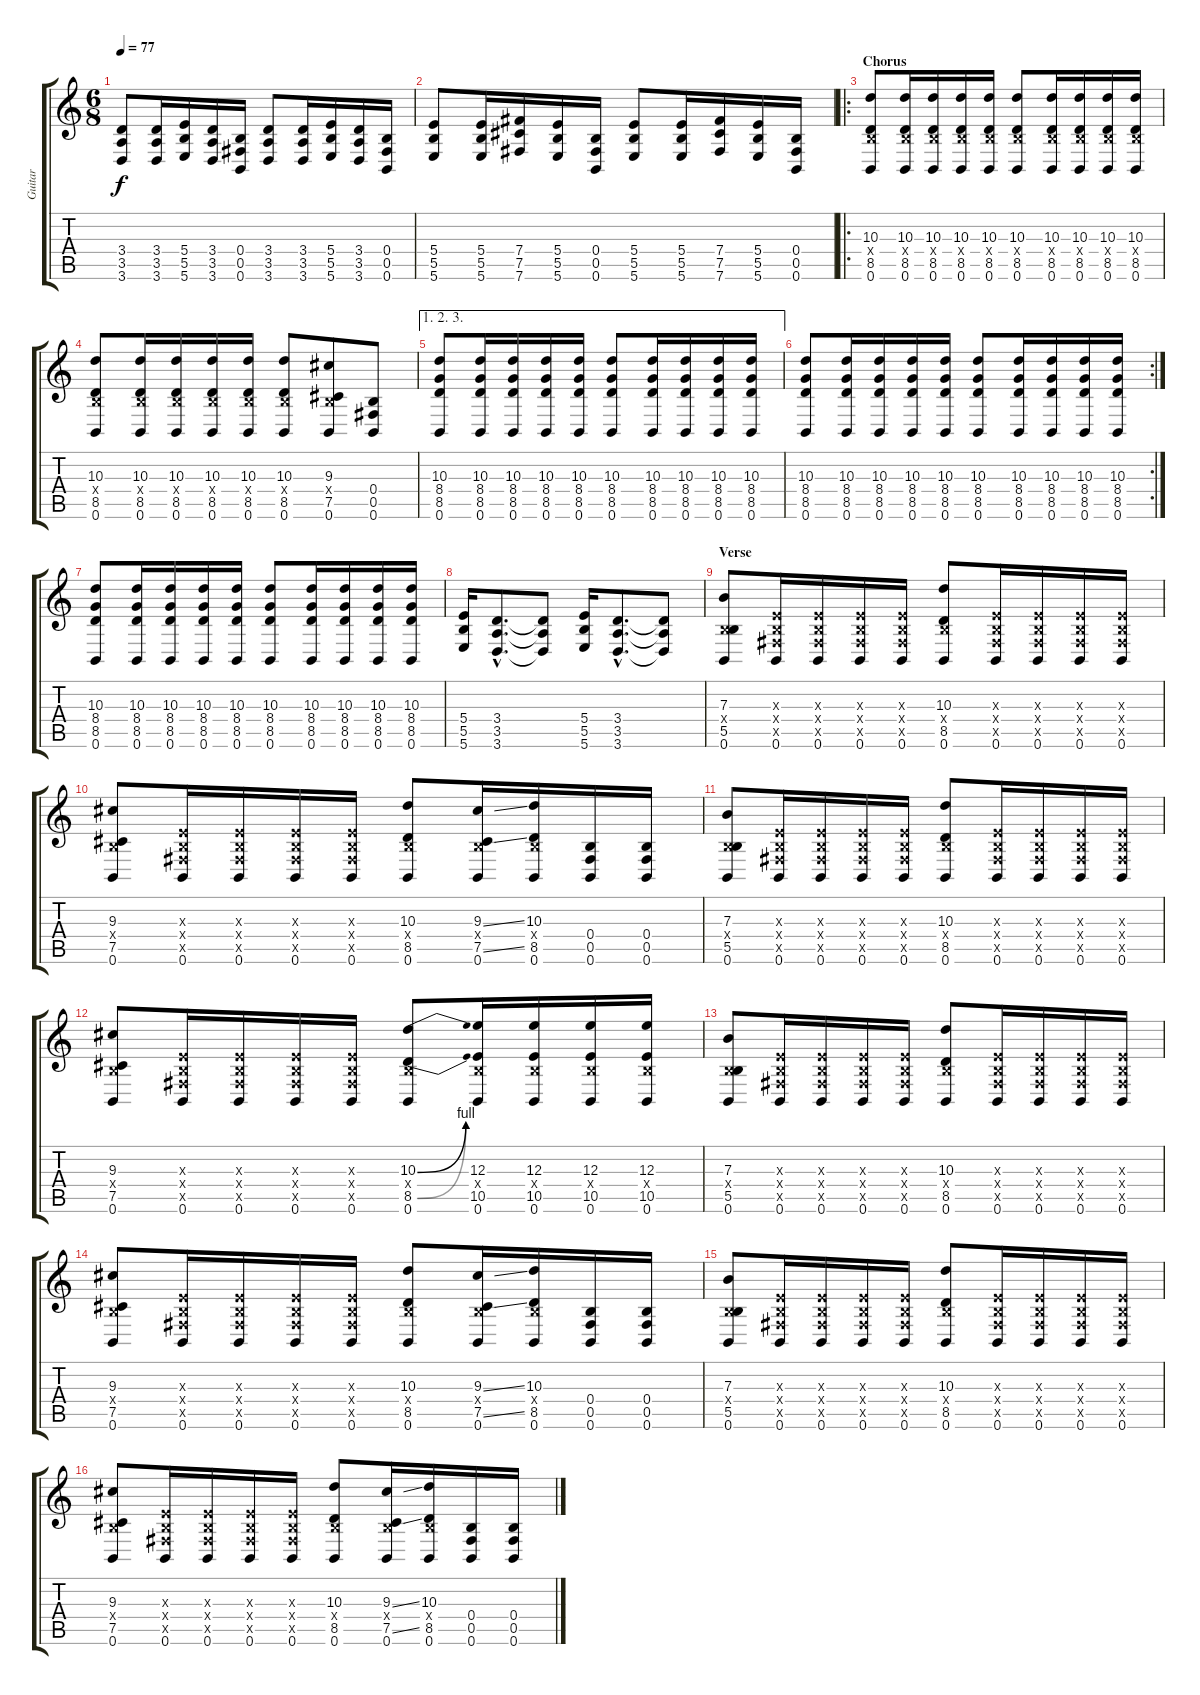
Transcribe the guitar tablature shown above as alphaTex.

\track ("Guitar" "Guitar") {instrument electricguitarjazz}
\staff {score tabs}
\tuning (Db4 Ab3 E3 B2 Gb2 B1) {hide}
\ts (6 8)
\tempo 77
\clef g2
\ks c
(3.4 3.5 3.6).8{dy f} (3.4 3.5 3.6).16 (5.4 5.5 5.6).16 (3.4 3.5 3.6).16 (0.4 0.5 0.6).16 (3.4 3.5 3.6).8 (3.4 3.5 3.6).16 (5.4 5.5 5.6).16 (3.4 3.5 3.6).16 (0.4 0.5 0.6).16 |
(5.4 5.5 5.6).8 (5.4 5.5 5.6).16 (7.4 7.5 7.6).16 (5.4 5.5 5.6).16 (0.4 0.5 0.6).16 (5.4 5.5 5.6).8 (5.4 5.5 5.6).16 (7.4 7.5 7.6).16 (5.4 5.5 5.6).16 (0.4 0.5 0.6).16 |
\ro
\section ("" "Chorus")
(10.3 0.4{x} 8.5 0.6).8 (10.3 0.4{x} 8.5 0.6).16 (10.3 0.4{x} 8.5 0.6).16 (10.3 0.4{x} 8.5 0.6).16 (10.3 0.4{x} 8.5 0.6).16 (10.3 0.4{x} 8.5 0.6).8 (10.3 0.4{x} 8.5 0.6).16 (10.3 0.4{x} 8.5 0.6).16 (10.3 0.4{x} 8.5 0.6).16 (10.3 0.4{x} 8.5 0.6).16 |
(10.3 0.4{x} 8.5 0.6).8 (10.3 0.4{x} 8.5 0.6).16 (10.3 0.4{x} 8.5 0.6).16 (10.3 0.4{x} 8.5 0.6).16 (10.3 0.4{x} 8.5 0.6).16 (10.3 0.4{x} 8.5 0.6).8 (9.3 0.4{x} 7.5 0.6).8 (0.4 0.5 0.6).8 |
\ae (1 2 3)
(10.3 8.4 8.5 0.6).8 (10.3 8.4 8.5 0.6).16 (10.3 8.4 8.5 0.6).16 (10.3 8.4 8.5 0.6).16 (10.3 8.4 8.5 0.6).16 (10.3 8.4 8.5 0.6).8 (10.3 8.4 8.5 0.6).16 (10.3 8.4 8.5 0.6).16 (10.3 8.4 8.5 0.6).16 (10.3 8.4 8.5 0.6).16 |
\rc 2
(10.3 8.4 8.5 0.6).8 (10.3 8.4 8.5 0.6).16 (10.3 8.4 8.5 0.6).16 (10.3 8.4 8.5 0.6).16 (10.3 8.4 8.5 0.6).16 (10.3 8.4 8.5 0.6).8 (10.3 8.4 8.5 0.6).16 (10.3 8.4 8.5 0.6).16 (10.3 8.4 8.5 0.6).16 (10.3 8.4 8.5 0.6).16 |
(10.3 8.4 8.5 0.6).8 (10.3 8.4 8.5 0.6).16 (10.3 8.4 8.5 0.6).16 (10.3 8.4 8.5 0.6).16 (10.3 8.4 8.5 0.6).16 (10.3 8.4 8.5 0.6).8 (10.3 8.4 8.5 0.6).16 (10.3 8.4 8.5 0.6).16 (10.3 8.4 8.5 0.6).16 (10.3 8.4 8.5 0.6).16 |
(5.4 5.5 5.6).16 (3.4{hac} 3.5{hac} 3.6{hac}).8{d} (3.4{t} 3.5{t} 3.6{t}).8 (5.4 5.5 5.6).16 (3.4{hac} 3.5{hac} 3.6{hac}).8{d} (3.4{t} 3.5{t} 3.6{t}).8 |
\section ("" "Verse")
(7.3 0.4{x} 5.5 0.6).8 (0.3{x} 0.4{x} 0.5{x} 0.6).16 (0.3{x} 0.4{x} 0.5{x} 0.6).16 (0.3{x} 0.4{x} 0.5{x} 0.6).16 (0.3{x} 0.4{x} 0.5{x} 0.6).16 (10.3 0.4{x} 8.5 0.6).8 (0.3{x} 0.4{x} 0.5{x} 0.6).16 (0.3{x} 0.4{x} 0.5{x} 0.6).16 (0.3{x} 0.4{x} 0.5{x} 0.6).16 (0.3{x} 0.4{x} 0.5{x} 0.6).16 |
(9.3 0.4{x} 7.5 0.6).8 (0.3{x} 0.4{x} 0.5{x} 0.6).16 (0.3{x} 0.4{x} 0.5{x} 0.6).16 (0.3{x} 0.4{x} 0.5{x} 0.6).16 (0.3{x} 0.4{x} 0.5{x} 0.6).16 (10.3 0.4{x} 8.5 0.6).8 (9.3{ss} 0.4{x} 7.5{ss} 0.6).16 (10.3 0.4{x} 8.5 0.6).16 (0.4 0.5 0.6).16 (0.4 0.5 0.6).16 |
(7.3 0.4{x} 5.5 0.6).8 (0.3{x} 0.4{x} 0.5{x} 0.6).16 (0.3{x} 0.4{x} 0.5{x} 0.6).16 (0.3{x} 0.4{x} 0.5{x} 0.6).16 (0.3{x} 0.4{x} 0.5{x} 0.6).16 (10.3 0.4{x} 8.5 0.6).8 (0.3{x} 0.4{x} 0.5{x} 0.6).16 (0.3{x} 0.4{x} 0.5{x} 0.6).16 (0.3{x} 0.4{x} 0.5{x} 0.6).16 (0.3{x} 0.4{x} 0.5{x} 0.6).16 |
(9.3 0.4{x} 7.5 0.6).8 (0.3{x} 0.4{x} 0.5{x} 0.6).16 (0.3{x} 0.4{x} 0.5{x} 0.6).16 (0.3{x} 0.4{x} 0.5{x} 0.6).16 (0.3{x} 0.4{x} 0.5{x} 0.6).16 (10.3{be (bend 0 0 60 4)} 0.4{x} 8.5{be (bend 0 0 60 4)} 0.6).8 (12.3 0.4{x} 10.5 0.6).16 (12.3 0.4{x} 10.5 0.6).16 (12.3 0.4{x} 10.5 0.6).16 (12.3 0.4{x} 10.5 0.6).16 |
(7.3 0.4{x} 5.5 0.6).8 (0.3{x} 0.4{x} 0.5{x} 0.6).16 (0.3{x} 0.4{x} 0.5{x} 0.6).16 (0.3{x} 0.4{x} 0.5{x} 0.6).16 (0.3{x} 0.4{x} 0.5{x} 0.6).16 (10.3 0.4{x} 8.5 0.6).8 (0.3{x} 0.4{x} 0.5{x} 0.6).16 (0.3{x} 0.4{x} 0.5{x} 0.6).16 (0.3{x} 0.4{x} 0.5{x} 0.6).16 (0.3{x} 0.4{x} 0.5{x} 0.6).16 |
(9.3 0.4{x} 7.5 0.6).8 (0.3{x} 0.4{x} 0.5{x} 0.6).16 (0.3{x} 0.4{x} 0.5{x} 0.6).16 (0.3{x} 0.4{x} 0.5{x} 0.6).16 (0.3{x} 0.4{x} 0.5{x} 0.6).16 (10.3 0.4{x} 8.5 0.6).8 (9.3{ss} 0.4{x} 7.5{ss} 0.6).16 (10.3 0.4{x} 8.5 0.6).16 (0.4 0.5 0.6).16 (0.4 0.5 0.6).16 |
(7.3 0.4{x} 5.5 0.6).8 (0.3{x} 0.4{x} 0.5{x} 0.6).16 (0.3{x} 0.4{x} 0.5{x} 0.6).16 (0.3{x} 0.4{x} 0.5{x} 0.6).16 (0.3{x} 0.4{x} 0.5{x} 0.6).16 (10.3 0.4{x} 8.5 0.6).8 (0.3{x} 0.4{x} 0.5{x} 0.6).16 (0.3{x} 0.4{x} 0.5{x} 0.6).16 (0.3{x} 0.4{x} 0.5{x} 0.6).16 (0.3{x} 0.4{x} 0.5{x} 0.6).16 |
(9.3 0.4{x} 7.5 0.6).8 (0.3{x} 0.4{x} 0.5{x} 0.6).16 (0.3{x} 0.4{x} 0.5{x} 0.6).16 (0.3{x} 0.4{x} 0.5{x} 0.6).16 (0.3{x} 0.4{x} 0.5{x} 0.6).16 (10.3 0.4{x} 8.5 0.6).8 (9.3{ss} 0.4{x} 7.5{ss} 0.6).16 (10.3 0.4{x} 8.5 0.6).16 (0.4 0.5 0.6).16 (0.4 0.5 0.6).16
